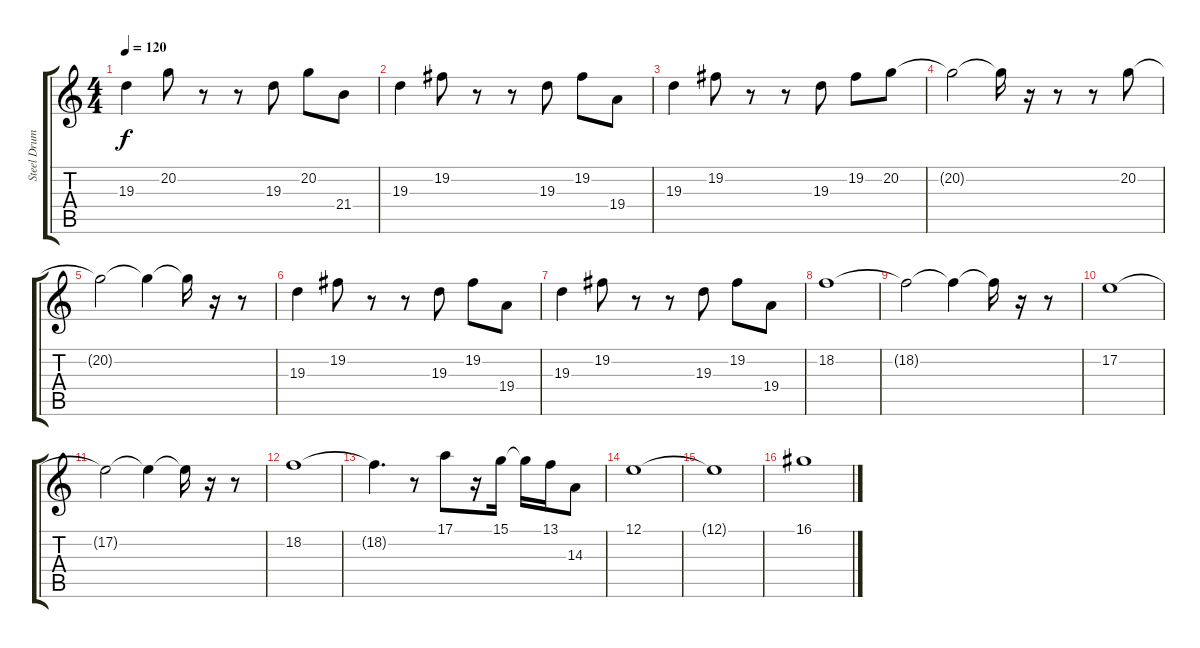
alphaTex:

\track ("Steel Drums" "Steel Drum") {instrument steeldrums}
\staff {score tabs}
\tuning (E4 B3 G3 D3 A2 E2) {hide}
\ts (4 4)
\tempo 120
\clef g2
\ks c
19.3.4{dy f} 20.2.8 r.8 r.8 19.3.8 20.2.8 21.4.8 |
19.3.4 19.2.8 r.8 r.8 19.3.8 19.2.8 19.4.8 |
19.3.4 19.2.8 r.8 r.8 19.3.8 19.2.8 20.2.8 |
20.2{t}.2 20.2{t}.16 r.16 r.8 r.8 20.2.8 |
20.2{t}.2 20.2{t}.4 20.2{t}.16 r.16 r.8 |
19.3.4 19.2.8 r.8 r.8 19.3.8 19.2.8 19.4.8 |
19.3.4 19.2.8 r.8 r.8 19.3.8 19.2.8 19.4.8 |
18.2.1 |
18.2{t}.2 18.2{t}.4 18.2{t}.16 r.16 r.8 |
17.2.1 |
17.2{t}.2 17.2{t}.4 17.2{t}.16 r.16 r.8 |
18.2.1 |
18.2{t}.4{d} r.8 17.1.8 r.16 15.1.16 15.1{t}.16 13.1.16 14.3.8 |
12.1.1 |
12.1{t}.1 |
16.1.1
